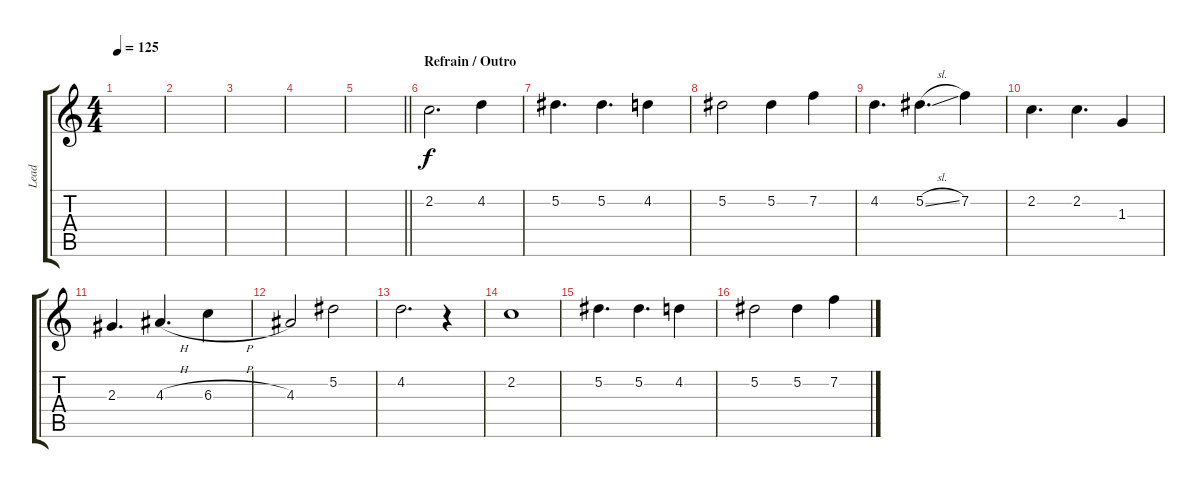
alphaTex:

\track ("Lead" "Lead") {instrument distortionguitar}
\staff {score tabs}
\tuning (Eb4 Bb3 Gb3 Db3 Ab2 Eb2) {hide}
\ts (4 4)
\tempo 125
\clef g2
\ks c
|
|
|
|
\barLineRight lightlight
|
\section ("" "Refrain / Outro")
2.2.2{d dy f} 4.2.4 |
5.2.4{d} 5.2.4{d} 4.2.4 |
5.2.2 5.2.4 7.2.4 |
4.2.4{d} 5.2{sl}.4{d} 7.2.4 |
2.2.4{d} 2.2.4{d} 1.3.4 |
2.3.4{d} 4.3{h}.4{d} 6.3{h}.4 |
4.3.2 5.2.2 |
4.2.2{d} r.4 |
2.2.1 |
5.2.4{d} 5.2.4{d} 4.2.4 |
5.2.2 5.2.4 7.2.4
